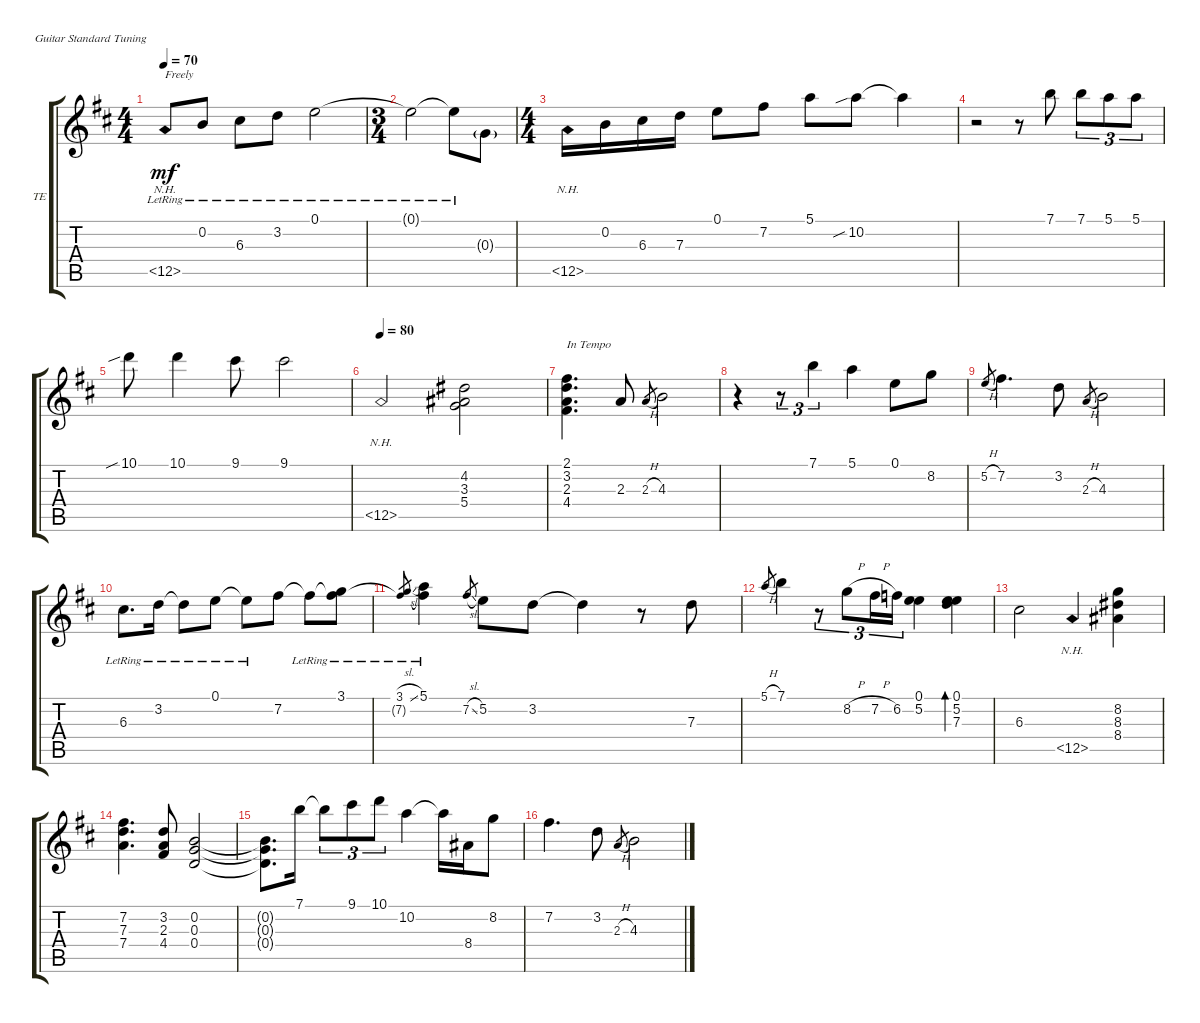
\defaultSystemsLayout 2
\bracketExtendMode groupsimilarinstruments
\useSystemSignSeparator
\firstSystemTrackNameOrientation horizontal
\otherSystemsTrackNameOrientation horizontal
\chordDiagramsInScore
\track ("Tommy Emmnanuel" "TE") {instrument acousticguitarsteel}
\staff {score tabs}
\tuning (E4 B3 G3 D3 A2 E2)
\ts (4 4)
\tempo 70
\clef g2
\ks d
12.5{nh lr}.8{txt "Freely" dy mf instrument acousticguitarsteel} 0.2{lr}.8 6.3{lr}.8 3.2{lr}.8 0.1{lr}.2 |
\ts (3 4)
\beaming (8 2 2 2)
0.1{lr t}.2 0.1{lr t}.8 0.3{g}.8 |
\ts (4 4)
\beaming (8 2 2 2 2)
12.5{nh}.16 0.2.16 6.3.16 7.3.16 0.1.8 7.2.8 5.1.8 10.2{sib}.8 10.2{t}.4 |
r.2 r.8 7.1.8 7.1.8{tu (3 2)} 5.1.8{tu (3 2)} 5.1.8{tu (3 2)} |
10.1{sib}.8 10.1.4 9.1.8 9.1.2 |
\tempo 80
12.5{nh}.2 (5.4 4.2 3.3).2 |
(2.1 3.2 2.3 4.4).4{d txt "In Tempo"} 2.3.8 2.3{h}.8{gr} 4.3.2 |
r.4 r.8{tu (3 2)} 7.1.4{tu (3 2)} 5.1.4 0.1.8 8.2.8 |
5.2{h}.8{gr} 7.2.4{d} 3.2.8 2.3{h}.8{gr} 4.3.2 |
6.3{lr}.8{d} 3.2{lr}.16 3.2{lr t}.8 0.1{lr}.8 0.1{lr t}.8 7.2.8 7.2{lr t}.8 (3.1{lr} 7.2{lr t}).8 |
(3.1{sl} 7.2{lr t}).8{gr} (5.1 7.2{lr t}).4 7.2{sl}.8{gr} 5.2.8 3.2.8 3.2{t}.4 r.8 7.3.8 |
5.1{h}.8{gr} 7.1.4 r.8{tu (3 2)} 8.2{h}.8{tu (3 2)} 7.2{h}.16{tu (3 2)} 6.2.16{tu (3 2)} (5.2 0.1).4 (5.2 0.1 7.3).4{bd 30} |
6.3.2 12.5{nh}.4 (8.2 8.4 8.3).4 |
(7.2 7.3 7.4).4{d} (3.2 2.3 4.4).8 (0.2 0.3 0.4).2 |
(0.4{t} 0.3{t} 0.2{t}).8{d} 7.1.16 7.1{t}.8{tu (3 2)} 9.1.8{tu (3 2)} 10.1.8{tu (3 2)} 10.2.4 10.2{t}.16 8.4.16 8.2.8 |
7.2.4{d} 3.2.8 2.3{h}.8{gr} 4.3.2
